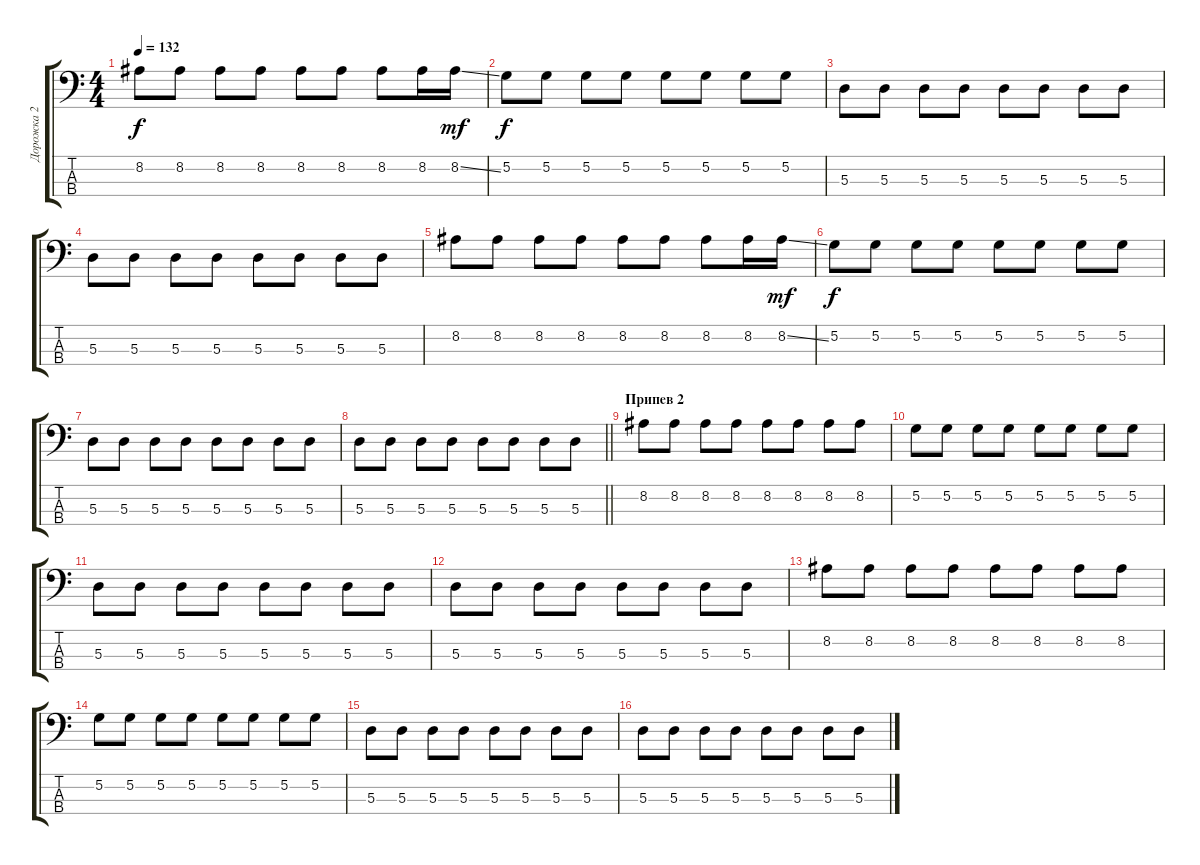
\track ("Дорожка 2" "Дорожка 2") {instrument electricbasspick}
\staff {score tabs}
\tuning (G2 D2 A1 E1) {hide}
\ts (4 4)
\tempo 132
\clef f4
\ks c
8.2.8{dy f} 8.2.8 8.2.8 8.2.8 8.2.8 8.2.8 8.2.8 8.2.16 8.2{ss}.16{dy mf} |
5.2.8{dy f} 5.2.8 5.2.8 5.2.8 5.2.8 5.2.8 5.2.8 5.2.8 |
5.3.8 5.3.8 5.3.8 5.3.8 5.3.8 5.3.8 5.3.8 5.3.8 |
5.3.8 5.3.8 5.3.8 5.3.8 5.3.8 5.3.8 5.3.8 5.3.8 |
8.2.8 8.2.8 8.2.8 8.2.8 8.2.8 8.2.8 8.2.8 8.2.16 8.2{ss}.16{dy mf} |
5.2.8{dy f} 5.2.8 5.2.8 5.2.8 5.2.8 5.2.8 5.2.8 5.2.8 |
5.3.8 5.3.8 5.3.8 5.3.8 5.3.8 5.3.8 5.3.8 5.3.8 |
\barLineRight lightlight
5.3.8 5.3.8 5.3.8 5.3.8 5.3.8 5.3.8 5.3.8 5.3.8 |
\section ("" "Припев 2")
8.2.8 8.2.8 8.2.8 8.2.8 8.2.8 8.2.8 8.2.8 8.2.8 |
5.2.8 5.2.8 5.2.8 5.2.8 5.2.8 5.2.8 5.2.8 5.2.8 |
5.3.8 5.3.8 5.3.8 5.3.8 5.3.8 5.3.8 5.3.8 5.3.8 |
5.3.8 5.3.8 5.3.8 5.3.8 5.3.8 5.3.8 5.3.8 5.3.8 |
8.2.8 8.2.8 8.2.8 8.2.8 8.2.8 8.2.8 8.2.8 8.2.8 |
5.2.8 5.2.8 5.2.8 5.2.8 5.2.8 5.2.8 5.2.8 5.2.8 |
5.3.8 5.3.8 5.3.8 5.3.8 5.3.8 5.3.8 5.3.8 5.3.8 |
5.3.8 5.3.8 5.3.8 5.3.8 5.3.8 5.3.8 5.3.8 5.3.8
